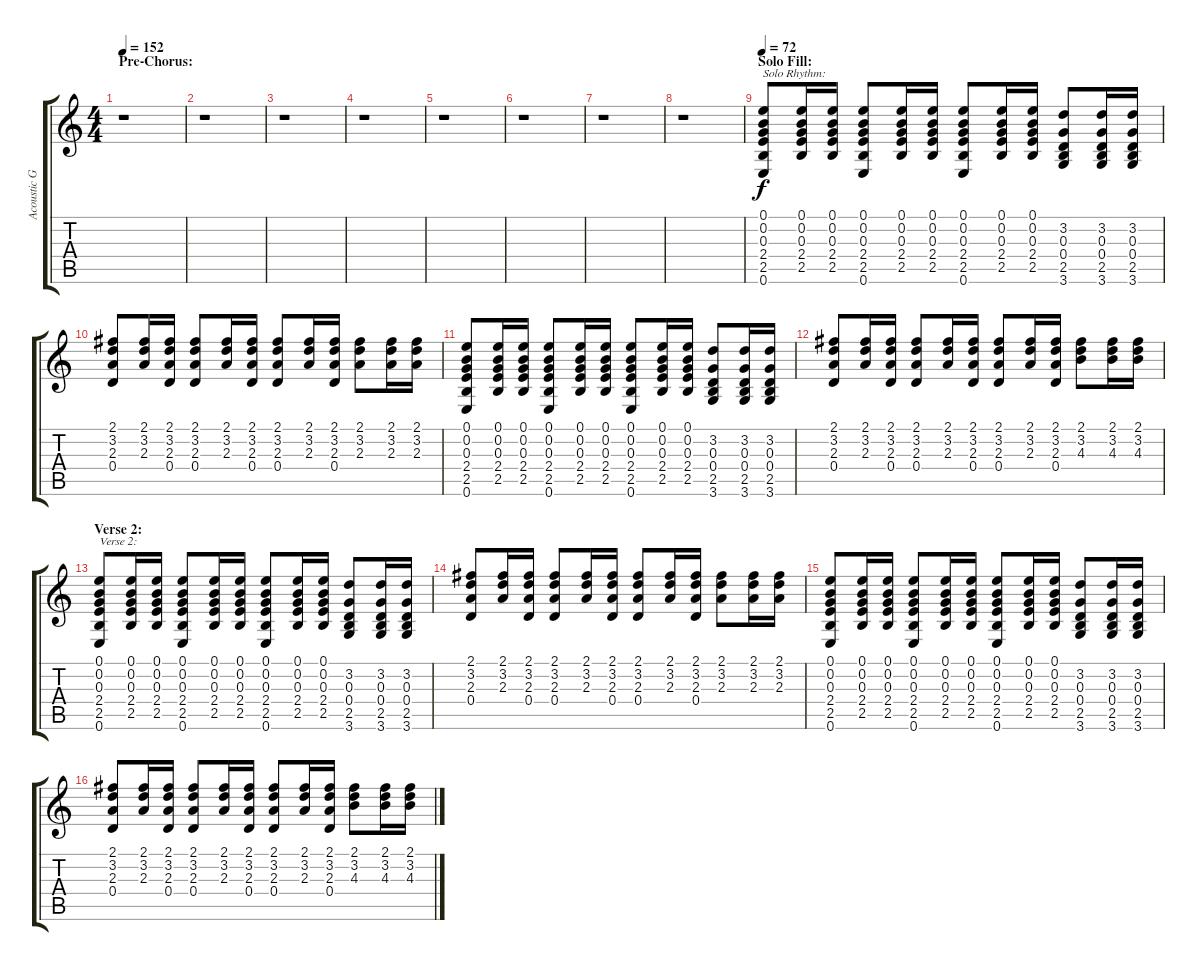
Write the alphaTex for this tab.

\track ("Acoustic Guitar" "Acoustic G") {instrument acousticguitarsteel}
\staff {score tabs}
\tuning (E4 B3 G3 D3 A2 E2) {hide}
\ts (4 4)
\section ("" "Pre-Chorus:")
\tempo 152
\clef g2
\ks c
r.1{dy f} |
r.1 |
r.1 |
r.1 |
r.1 |
r.1 |
r.1 |
r.1 |
\section ("" "Solo Fill:")
\tempo 72
(0.1 0.2 0.3 2.4 2.5 0.6).8{txt "Solo Rhythm:"} (0.1 0.2 0.3 2.4 2.5).16 (0.1 0.2 0.3 2.4 2.5).16 (0.1 0.2 0.3 2.4 2.5 0.6).8 (0.1 0.2 0.3 2.4 2.5).16 (0.1 0.2 0.3 2.4 2.5).16 (0.1 0.2 0.3 2.4 2.5 0.6).8 (0.1 0.2 0.3 2.4 2.5).16 (0.1 0.2 0.3 2.4 2.5).16 (3.2 0.3 0.4 2.5 3.6).8 (3.2 0.3 0.4 2.5 3.6).16 (3.2 0.3 0.4 2.5 3.6).16 |
(2.1 3.2 2.3 0.4).8 (2.1 3.2 2.3).16 (2.1 3.2 2.3 0.4).16 (2.1 3.2 2.3 0.4).8 (2.1 3.2 2.3).16 (2.1 3.2 2.3 0.4).16 (2.1 3.2 2.3 0.4).8 (2.1 3.2 2.3).16 (2.1 3.2 2.3 0.4).16 (2.1 3.2 2.3).8 (2.1 3.2 2.3).16 (2.1 3.2 2.3).16 |
(0.1 0.2 0.3 2.4 2.5 0.6).8 (0.1 0.2 0.3 2.4 2.5).16 (0.1 0.2 0.3 2.4 2.5).16 (0.1 0.2 0.3 2.4 2.5 0.6).8 (0.1 0.2 0.3 2.4 2.5).16 (0.1 0.2 0.3 2.4 2.5).16 (0.1 0.2 0.3 2.4 2.5 0.6).8 (0.1 0.2 0.3 2.4 2.5).16 (0.1 0.2 0.3 2.4 2.5).16 (3.2 0.3 0.4 2.5 3.6).8 (3.2 0.3 0.4 2.5 3.6).16 (3.2 0.3 0.4 2.5 3.6).16 |
(2.1 3.2 2.3 0.4).8 (2.1 3.2 2.3).16 (2.1 3.2 2.3 0.4).16 (2.1 3.2 2.3 0.4).8 (2.1 3.2 2.3).16 (2.1 3.2 2.3 0.4).16 (2.1 3.2 2.3 0.4).8 (2.1 3.2 2.3).16 (2.1 3.2 2.3 0.4).16 (2.1 3.2 4.3).8 (2.1 3.2 4.3).16 (2.1 3.2 4.3).16 |
\section ("" "Verse 2:")
(0.1 0.2 0.3 2.4 2.5 0.6).8{txt "Verse 2:"} (0.1 0.2 0.3 2.4 2.5).16 (0.1 0.2 0.3 2.4 2.5).16 (0.1 0.2 0.3 2.4 2.5 0.6).8 (0.1 0.2 0.3 2.4 2.5).16 (0.1 0.2 0.3 2.4 2.5).16 (0.1 0.2 0.3 2.4 2.5 0.6).8 (0.1 0.2 0.3 2.4 2.5).16 (0.1 0.2 0.3 2.4 2.5).16 (3.2 0.3 0.4 2.5 3.6).8 (3.2 0.3 0.4 2.5 3.6).16 (3.2 0.3 0.4 2.5 3.6).16 |
(2.1 3.2 2.3 0.4).8 (2.1 3.2 2.3).16 (2.1 3.2 2.3 0.4).16 (2.1 3.2 2.3 0.4).8 (2.1 3.2 2.3).16 (2.1 3.2 2.3 0.4).16 (2.1 3.2 2.3 0.4).8 (2.1 3.2 2.3).16 (2.1 3.2 2.3 0.4).16 (2.1 3.2 2.3).8 (2.1 3.2 2.3).16 (2.1 3.2 2.3).16 |
(0.1 0.2 0.3 2.4 2.5 0.6).8 (0.1 0.2 0.3 2.4 2.5).16 (0.1 0.2 0.3 2.4 2.5).16 (0.1 0.2 0.3 2.4 2.5 0.6).8 (0.1 0.2 0.3 2.4 2.5).16 (0.1 0.2 0.3 2.4 2.5).16 (0.1 0.2 0.3 2.4 2.5 0.6).8 (0.1 0.2 0.3 2.4 2.5).16 (0.1 0.2 0.3 2.4 2.5).16 (3.2 0.3 0.4 2.5 3.6).8 (3.2 0.3 0.4 2.5 3.6).16 (3.2 0.3 0.4 2.5 3.6).16 |
(2.1 3.2 2.3 0.4).8 (2.1 3.2 2.3).16 (2.1 3.2 2.3 0.4).16 (2.1 3.2 2.3 0.4).8 (2.1 3.2 2.3).16 (2.1 3.2 2.3 0.4).16 (2.1 3.2 2.3 0.4).8 (2.1 3.2 2.3).16 (2.1 3.2 2.3 0.4).16 (2.1 3.2 4.3).8 (2.1 3.2 4.3).16 (2.1 3.2 4.3).16
